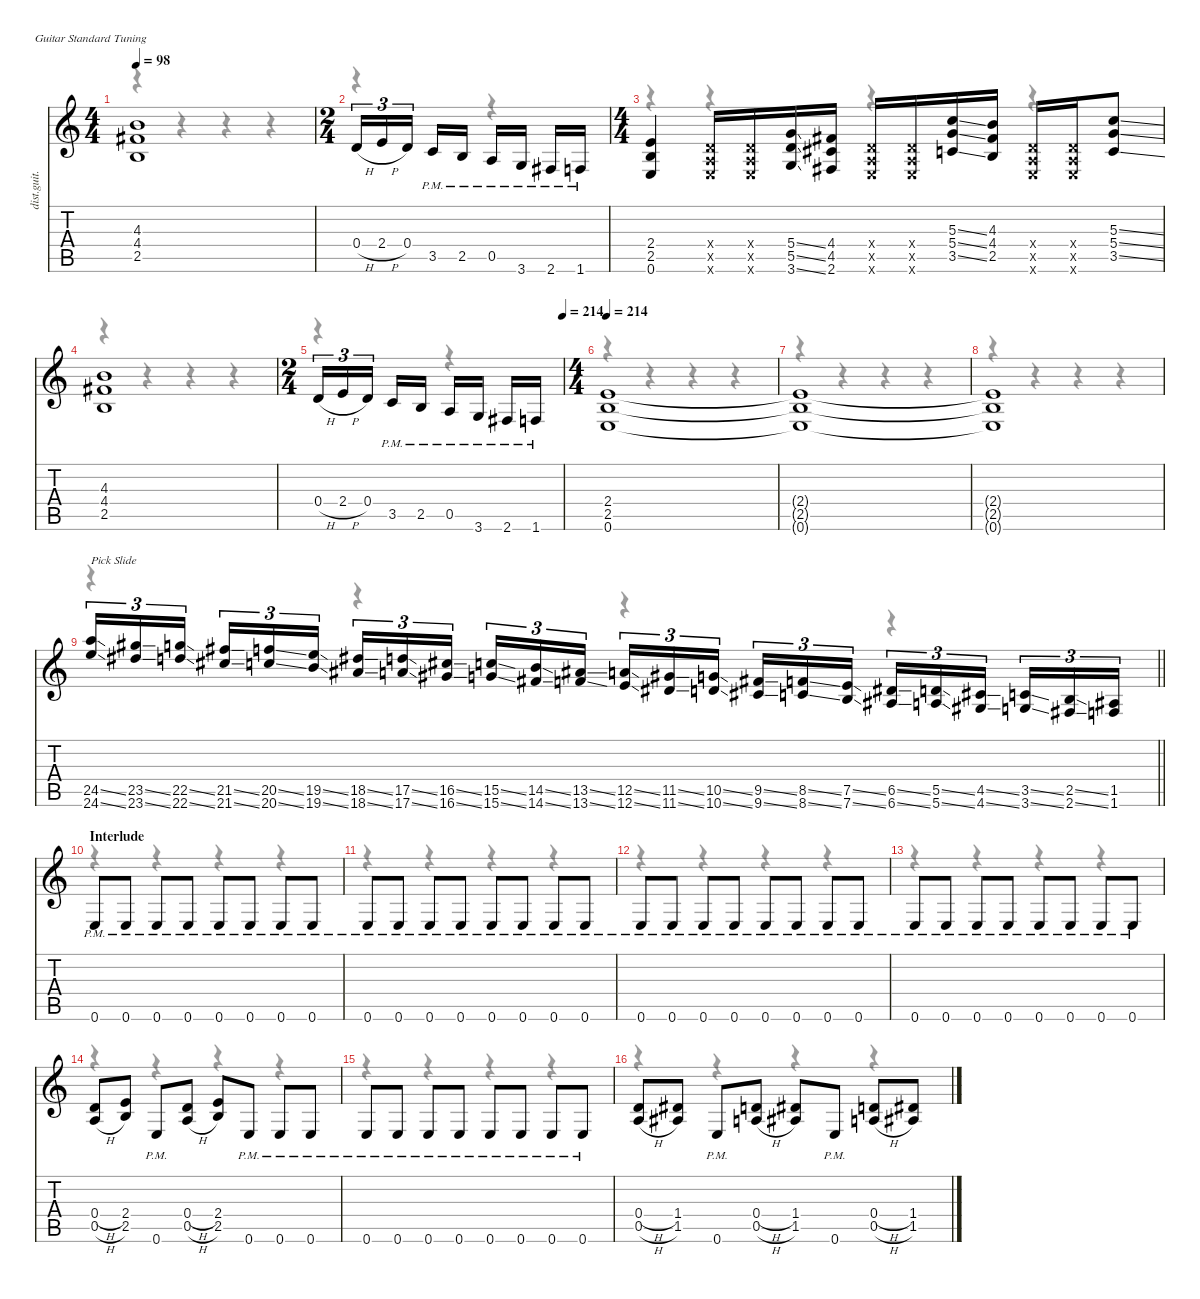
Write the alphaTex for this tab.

\defaultSystemsLayout 4
\hideDynamics
\bracketExtendMode nobrackets
\otherSystemsTrackNameOrientation horizontal
\track ("James Hetfield" "dist.guit.") {instrument distortionguitar}
\staff {score tabs}
\tuning (E4 B3 G3 D3 A2 E2)
\voice
\ts (4 4)
\tempo 98
\clef g2
\ks c
(4.3 4.4{acc #} 2.5).1{dy f beam Up} |
\ts (2 4)
\beaming (8 1 1 1 1)
0.4{h}.16{tu (3 2) beam Up} 2.4{h}.16{tu (3 2) beam Up} 0.4.16{tu (3 2) beam Up} 3.5{pm}.16{beam Up} 2.5{pm}.16{beam Up} 0.5{pm}.16{beam Up} 3.6{pm}.16{beam Up} 2.6{pm acc #}.16{beam Up} 1.6{pm}.16{beam Up} |
\ts (4 4)
\beaming (8 2 2 2 2)
(2.4 2.5 0.6).4{beam Up} (0.4{x} 0.5{x} 0.6{x}).16{beam Up} (0.4{x} 0.5{x} 0.6{x}).16{beam Up} (5.4{ss} 5.5{ss} 3.6{ss}).16{beam Up} (4.4{acc #} 4.5{acc #} 2.6{acc #}).16{beam Up} (0.4{x} 0.5{x} 0.6{x}).16{beam Up} (0.4{x} 0.5{x} 0.6{x}).16{beam Up} (5.3{ss} 5.4{ss} 3.5{ss}).16{beam Up} (4.3 4.4{acc #} 2.5).16{beam Up} (0.4{x} 0.5{x} 0.6{x}).16{beam Up} (0.4{x} 0.5{x} 0.6{x}).16{beam Up} (5.3{ss} 5.4{ss} 3.5{ss}).8{beam Up} |
(4.3 4.4{acc #} 2.5).1{beam Up} |
\ts (2 4)
\beaming (8 1 1 1 1)
\tempo (214 1)
0.4{h}.16{tu (3 2) beam Up} 2.4{h}.16{tu (3 2) beam Up} 0.4.16{tu (3 2) beam Up} 3.5{pm}.16{beam Up} 2.5{pm}.16{beam Up} 0.5{pm}.16{beam Up} 3.6{pm}.16{beam Up} 2.6{pm acc #}.16{beam Up} 1.6{pm}.16{beam Up} |
\ts (4 4)
\beaming (8 2 2 2 2)
\tempo 214
(2.4 2.5 0.6).1{beam Up} |
(2.4{t} 2.5{t} 0.6{t}).1{beam Up} |
(2.4{t} 2.5{t} 0.6{t}).1{beam Up} |
\barLineRight lightlight
(24.5{ss} 24.6{ss}).16{tu (3 2) txt "Pick Slide" beam Up} (23.5{ss acc #} 23.6{ss acc #}).16{tu (3 2) beam Up} (22.5{ss} 22.6{ss}).16{tu (3 2) beam Up} (21.5{ss acc #} 21.6{ss acc #}).16{tu (3 2) beam Up} (20.5{ss} 20.6{ss}).16{tu (3 2) beam Up} (19.5{ss} 19.6{ss}).16{tu (3 2) beam Up} (18.5{ss acc #} 18.6{ss acc #}).16{tu (3 2) beam Up} (17.5{ss} 17.6{ss}).16{tu (3 2) beam Up} (16.5{ss acc #} 16.6{ss acc #}).16{tu (3 2) beam Up} (15.5{ss} 15.6{ss}).16{tu (3 2) beam Up} (14.5{ss} 14.6{ss acc #}).16{tu (3 2) beam Up} (13.5{ss acc #} 13.6{ss}).16{tu (3 2) beam Up} (12.5{ss} 12.6{ss}).16{tu (3 2) beam Up} (11.5{ss acc #} 11.6{ss acc #}).16{tu (3 2) beam Up} (10.5{ss} 10.6{ss}).16{tu (3 2) beam Up} (9.5{ss acc #} 9.6{ss acc #}).16{tu (3 2) beam Up} (8.5{ss} 8.6{ss}).16{tu (3 2) beam Up} (7.5{ss} 7.6{ss}).16{tu (3 2) beam Up} (6.5{ss acc #} 6.6{ss acc #}).16{tu (3 2) beam Up} (5.5{ss} 5.6{ss}).16{tu (3 2) beam Up} (4.5{ss acc #} 4.6{ss acc #}).16{tu (3 2) beam Up} (3.5{ss} 3.6{ss}).16{tu (3 2) beam Up} (2.5{ss} 2.6{ss acc #}).16{tu (3 2) beam Up} (1.5{acc #} 1.6).16{tu (3 2) beam Up} |
\section ("" "Interlude")
0.6{pm}.8{beam Up} 0.6{pm}.8{beam Up} 0.6{pm}.8{beam Up} 0.6{pm}.8{beam Up} 0.6{pm}.8{beam Up} 0.6{pm}.8{beam Up} 0.6{pm}.8{beam Up} 0.6{pm}.8{beam Up} |
0.6{pm}.8{beam Up} 0.6{pm}.8{beam Up} 0.6{pm}.8{beam Up} 0.6{pm}.8{beam Up} 0.6{pm}.8{beam Up} 0.6{pm}.8{beam Up} 0.6{pm}.8{beam Up} 0.6{pm}.8{beam Up} |
0.6{pm}.8{beam Up} 0.6{pm}.8{beam Up} 0.6{pm}.8{beam Up} 0.6{pm}.8{beam Up} 0.6{pm}.8{beam Up} 0.6{pm}.8{beam Up} 0.6{pm}.8{beam Up} 0.6{pm}.8{beam Up} |
0.6{pm}.8{beam Up} 0.6{pm}.8{beam Up} 0.6{pm}.8{beam Up} 0.6{pm}.8{beam Up} 0.6{pm}.8{beam Up} 0.6{pm}.8{beam Up} 0.6{pm}.8{beam Up} 0.6{pm}.8{beam Up} |
(0.4{h} 0.5{h}).8{beam Up} (2.4 2.5).8{beam Up} 0.6{pm}.8{beam Up} (0.4{h} 0.5{h}).8{beam Up} (2.4 2.5).8{beam Up} 0.6{pm}.8{beam Up} 0.6{pm}.8{beam Up} 0.6{pm}.8{beam Up} |
0.6{pm}.8{beam Up} 0.6{pm}.8{beam Up} 0.6{pm}.8{beam Up} 0.6{pm}.8{beam Up} 0.6{pm}.8{beam Up} 0.6{pm}.8{beam Up} 0.6{pm}.8{beam Up} 0.6{pm}.8{beam Up} |
(0.4{h} 0.5{h}).8{beam Up} (1.4{acc #} 1.5{acc #}).8{beam Up} 0.6{pm}.8{beam Up} (0.4{h} 0.5{h}).8{beam Up} (1.4{acc #} 1.5{acc #}).8{beam Up} 0.6{pm}.8{beam Up} (0.4{h} 0.5{h}).8{beam Up} (1.4{acc #} 1.5{acc #}).8{beam Up}
\voice
\clef g2
\ottava regular
\simile none
\ks c
r.4{dy mf beam Down} r.4{beam Down} r.4{beam Down} r.4{beam Down} |
r.4{beam Down} r.4{beam Down} |
r.4{beam Down} r.4{beam Down} r.4{beam Down} r.4{beam Down} |
r.4{beam Down} r.4{beam Down} r.4{beam Down} r.4{beam Down} |
r.4{beam Down} r.4{beam Down} |
r.4{beam Down} r.4{beam Down} r.4{beam Down} r.4{beam Down} |
r.4{beam Down} r.4{beam Down} r.4{beam Down} r.4{beam Down} |
r.4{beam Down} r.4{beam Down} r.4{beam Down} r.4{beam Down} |
\barLineRight lightlight
r.4{beam Down} r.4{beam Down} r.4{beam Down} r.4{beam Down} |
r.4{beam Down} r.4{beam Down} r.4{beam Down} r.4{beam Down} |
r.4{beam Down} r.4{beam Down} r.4{beam Down} r.4{beam Down} |
r.4{beam Down} r.4{beam Down} r.4{beam Down} r.4{beam Down} |
r.4{beam Down} r.4{beam Down} r.4{beam Down} r.4{beam Down} |
r.4{beam Down} r.4{beam Down} r.4{beam Down} r.4{beam Down} |
r.4{beam Down} r.4{beam Down} r.4{beam Down} r.4{beam Down} |
r.4{beam Down} r.4{beam Down} r.4{beam Down} r.4{beam Down}
